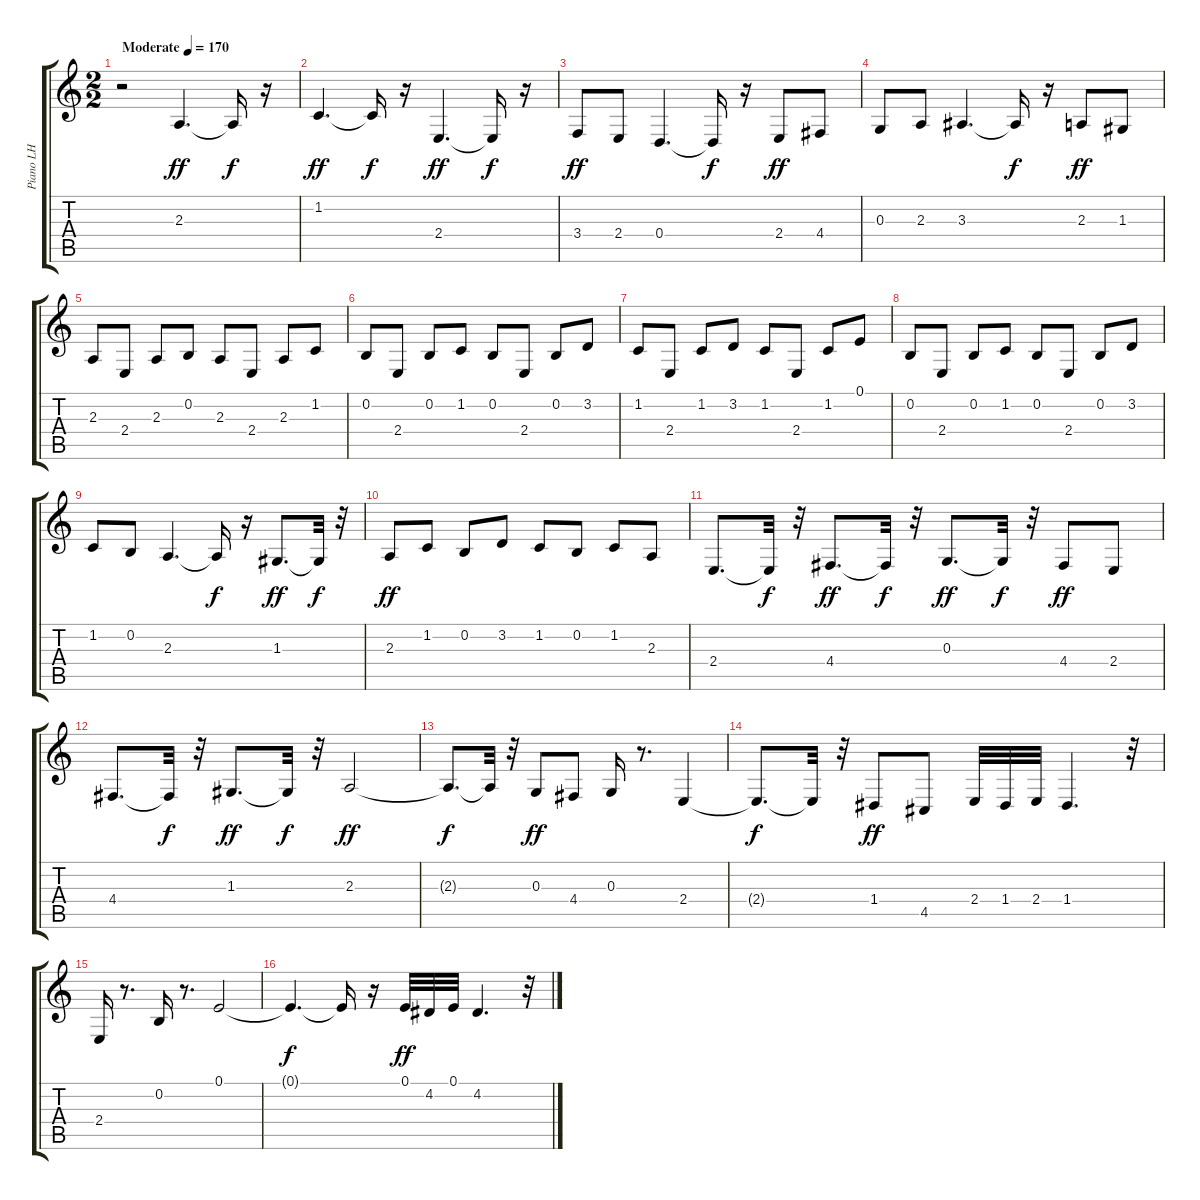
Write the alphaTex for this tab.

\track ("Piano LH" "Piano LH") {instrument acousticgrandpiano}
\staff {score tabs}
\tuning (E4 B3 G3 D3 A2 E2) {hide}
\ts (2 2)
\tempo (170 "Moderate")
\clef g2
\ks c
r.2{dy ff instrument acousticgrandpiano} 2.3.4{d} 2.3{t}.16{dy f} r.16 |
1.2.4{d dy ff} 1.2{t}.16{dy f} r.16 2.4.4{d dy ff} 2.4{t}.16{dy f} r.16 |
3.4.8{dy ff} 2.4.8 0.4.4{d} 0.4{t}.16{dy f} r.16 2.4.8{dy ff} 4.4.8 |
0.3.8 2.3.8 3.3.4{d} 3.3{t}.16{dy f} r.16 2.3.8{dy ff} 1.3.8 |
2.3.8 2.4.8 2.3.8 0.2.8 2.3.8 2.4.8 2.3.8 1.2.8 |
0.2.8 2.4.8 0.2.8 1.2.8 0.2.8 2.4.8 0.2.8 3.2.8 |
1.2.8 2.4.8 1.2.8 3.2.8 1.2.8 2.4.8 1.2.8 0.1.8 |
0.2.8 2.4.8 0.2.8 1.2.8 0.2.8 2.4.8 0.2.8 3.2.8 |
1.2.8 0.2.8 2.3.4{d} 2.3{t}.16{dy f} r.16 1.3.8{d dy ff} 1.3{t}.32{dy f} r.32 |
2.3.8{dy ff} 1.2.8 0.2.8 3.2.8 1.2.8 0.2.8 1.2.8 2.3.8 |
2.4.8{d} 2.4{t}.32{dy f} r.32 4.4.8{d dy ff} 4.4{t}.32{dy f} r.32 0.3.8{d dy ff} 0.3{t}.32{dy f} r.32 4.4.8{dy ff} 2.4.8 |
4.4.8{d} 4.4{t}.32{dy f} r.32 1.3.8{d dy ff} 1.3{t}.32{dy f} r.32 2.3.2{dy ff} |
2.3{t}.8{d dy f} 2.3{t}.32 r.32 0.3.8{dy ff} 4.4.8 0.3.16 r.8{d} 2.4.4 |
2.4{t}.8{d dy f} 2.4{t}.32 r.32 1.4.8{dy ff} 4.5.8 2.4.32 1.4.32 2.4.32 1.4.4{d} r.32 |
2.4.16 r.8{d} 0.2.16 r.8{d} 0.1.2 |
0.1{t}.4{d dy f} 0.1{t}.16 r.16 0.1.32{dy ff} 4.2.32 0.1.32 4.2.4{d} r.32
